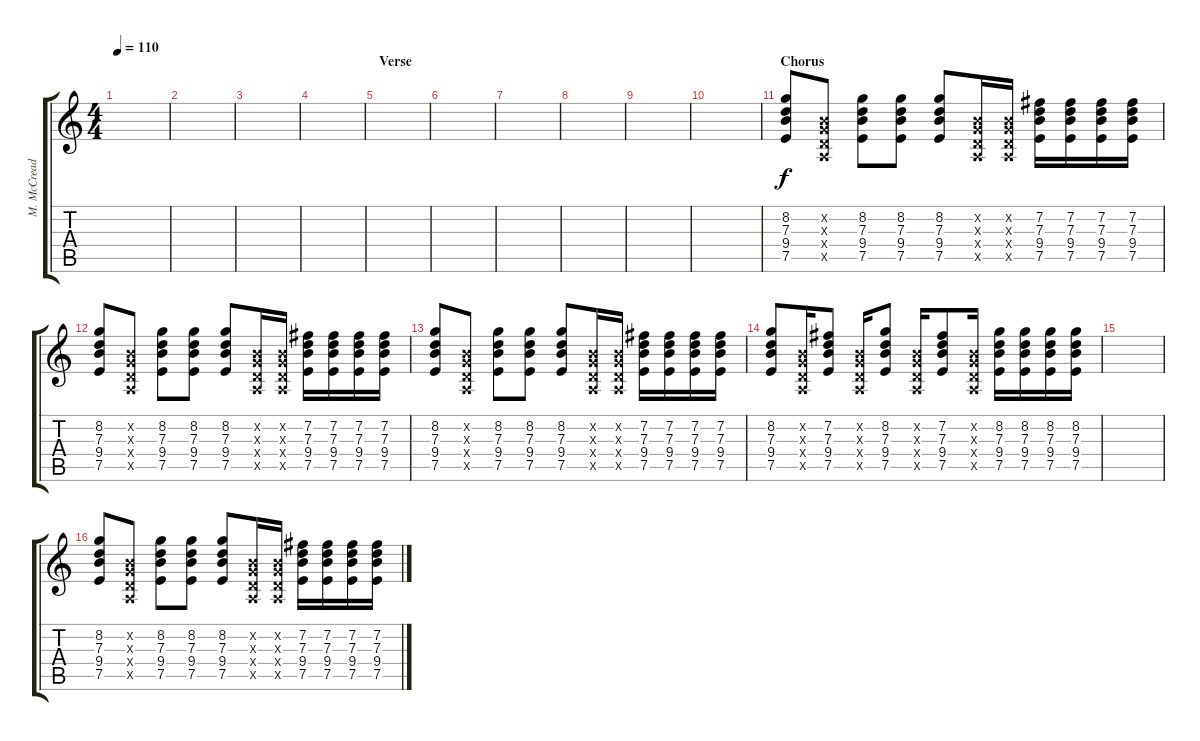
\track ("M. McCready" "M. McCread") {instrument electricguitarclean}
\staff {score tabs}
\tuning (E4 B3 G3 D3 A2 E2) {hide}
\ts (4 4)
\tempo 110
\clef g2
\ks c
|
|
|
|
\section ("" "Verse")
|
|
|
|
|
|
\section ("" "Chorus")
(8.2 7.3 9.4 7.5).8 (0.2{x} 0.3{x} 0.4{x} 0.5{x}).8 (8.2 7.3 9.4 7.5).8 (8.2 7.3 9.4 7.5).8 (8.2 7.3 9.4 7.5).8 (0.2{x} 0.3{x} 0.4{x} 0.5{x}).16 (0.2{x} 0.3{x} 0.4{x} 0.5{x}).16 (7.2 7.3 9.4 7.5).16 (7.2 7.3 9.4 7.5).16 (7.2 7.3 9.4 7.5).16 (7.2 7.3 9.4 7.5).16 |
(8.2 7.3 9.4 7.5).8 (0.2{x} 0.3{x} 0.4{x} 0.5{x}).8 (8.2 7.3 9.4 7.5).8 (8.2 7.3 9.4 7.5).8 (8.2 7.3 9.4 7.5).8 (0.2{x} 0.3{x} 0.4{x} 0.5{x}).16 (0.2{x} 0.3{x} 0.4{x} 0.5{x}).16 (7.2 7.3 9.4 7.5).16 (7.2 7.3 9.4 7.5).16 (7.2 7.3 9.4 7.5).16 (7.2 7.3 9.4 7.5).16 |
(8.2 7.3 9.4 7.5).8 (0.2{x} 0.3{x} 0.4{x} 0.5{x}).8 (8.2 7.3 9.4 7.5).8 (8.2 7.3 9.4 7.5).8 (8.2 7.3 9.4 7.5).8 (0.2{x} 0.3{x} 0.4{x} 0.5{x}).16 (0.2{x} 0.3{x} 0.4{x} 0.5{x}).16 (7.2 7.3 9.4 7.5).16 (7.2 7.3 9.4 7.5).16 (7.2 7.3 9.4 7.5).16 (7.2 7.3 9.4 7.5).16 |
(8.2 7.3 9.4 7.5).8 (0.2{x} 0.3{x} 0.4{x} 0.5{x}).16 (7.2 7.3 9.4 7.5).8 (0.2{x} 0.3{x} 0.4{x} 0.5{x}).16 (8.2 7.3 9.4 7.5).8 (0.2{x} 0.3{x} 0.4{x} 0.5{x}).16 (7.2 7.3 9.4 7.5).8 (0.2{x} 0.3{x} 0.4{x} 0.5{x}).16 (8.2 7.3 9.4 7.5).16 (8.2 7.3 9.4 7.5).16 (8.2 7.3 9.4 7.5).16 (8.2 7.3 9.4 7.5).16 |
|
(8.2 7.3 9.4 7.5).8 (0.2{x} 0.3{x} 0.4{x} 0.5{x}).8 (8.2 7.3 9.4 7.5).8 (8.2 7.3 9.4 7.5).8 (8.2 7.3 9.4 7.5).8 (0.2{x} 0.3{x} 0.4{x} 0.5{x}).16 (0.2{x} 0.3{x} 0.4{x} 0.5{x}).16 (7.2 7.3 9.4 7.5).16 (7.2 7.3 9.4 7.5).16 (7.2 7.3 9.4 7.5).16 (7.2 7.3 9.4 7.5).16
